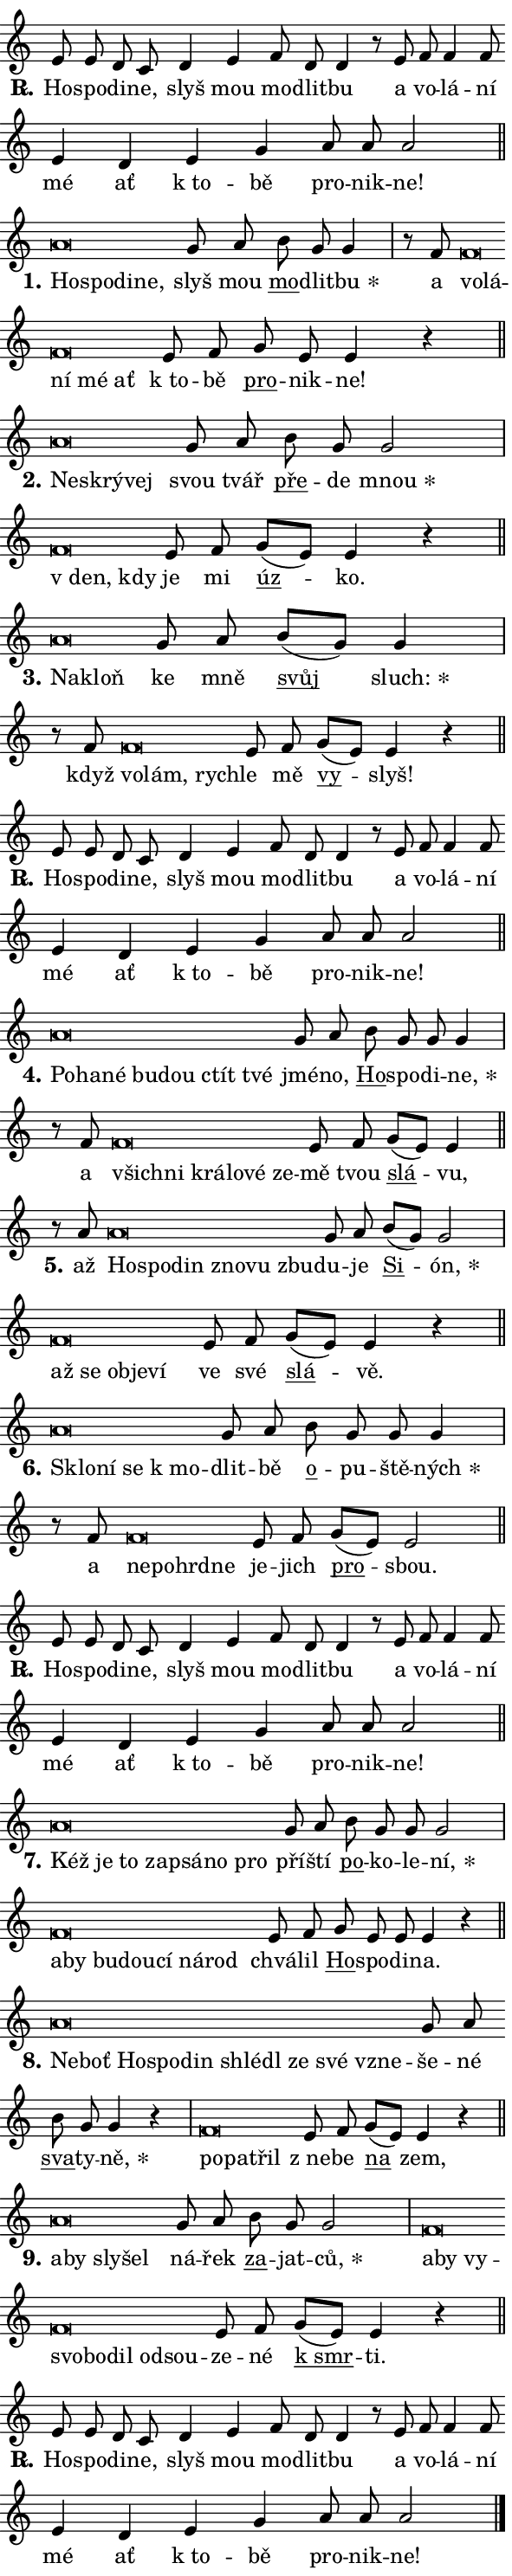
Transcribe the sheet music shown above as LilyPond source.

\version "2.24.0"
\header { tagline = "" }
\paper {
  indent = 0\cm
  top-margin = 0\cm
  right-margin = 0.13\cm % to fit lyric hyphens
  bottom-margin = 0\cm
  left-margin = 0\cm
  paper-width = 10\cm
  page-breaking = #ly:one-page-breaking
  system-system-spacing.basic-distance = #11
  score-system-spacing.basic-distance = #11
  ragged-last = ##f
}


%% Author: Thomas Morley
%% https://lists.gnu.org/archive/html/lilypond-user/2020-05/msg00002.html
#(define (line-position grob)
"Returns position of @var[grob} in current system:
   @code{'start}, if at first time-step
   @code{'end}, if at last time-step
   @code{'middle} otherwise
"
  (let* ((col (ly:item-get-column grob))
         (ln (ly:grob-object col 'left-neighbor))
         (rn (ly:grob-object col 'right-neighbor))
         (col-to-check-left (if (ly:grob? ln) ln col))
         (col-to-check-right (if (ly:grob? rn) rn col))
         (break-dir-left
           (and
             (ly:grob-property col-to-check-left 'non-musical #f)
             (ly:item-break-dir col-to-check-left)))
         (break-dir-right
           (and
             (ly:grob-property col-to-check-right 'non-musical #f)
             (ly:item-break-dir col-to-check-right))))
        (cond ((eqv? 1 break-dir-left) 'start)
              ((eqv? -1 break-dir-right) 'end)
              (else 'middle))))

#(define (tranparent-at-line-position vctor)
  (lambda (grob)
  "Relying on @code{line-position} select the relevant enry from @var{vctor}.
Used to determine transparency,"
    (case (line-position grob)
      ((end) (not (vector-ref vctor 0)))
      ((middle) (not (vector-ref vctor 1)))
      ((start) (not (vector-ref vctor 2))))))

noteHeadBreakVisibility =
#(define-music-function (break-visibility)(vector?)
"Makes @code{NoteHead}s transparent relying on @var{break-visibility}"
#{
  \override NoteHead.transparent =
    #(tranparent-at-line-position break-visibility)
#})

#(define delete-ledgers-for-transparent-note-heads
  (lambda (grob)
    "Reads whether a @code{NoteHead} is transparent.
If so this @code{NoteHead} is removed from @code{'note-heads} from
@var{grob}, which is supposed to be @code{LedgerLineSpanner}.
As a result ledgers are not printed for this @code{NoteHead}"
    (let* ((nhds-array (ly:grob-object grob 'note-heads))
           (nhds-list
             (if (ly:grob-array? nhds-array)
                 (ly:grob-array->list nhds-array)
                 '()))
           ;; Relies on the transparent-property being done before
           ;; Staff.LedgerLineSpanner.after-line-breaking is executed.
           ;; This is fragile ...
           (to-keep
             (remove
               (lambda (nhd)
                 (ly:grob-property nhd 'transparent #f))
               nhds-list)))
      ;; TODO find a better method to iterate over grob-arrays, similiar
      ;; to filter/remove etc for lists
      ;; For now rebuilt from scratch
      (set! (ly:grob-object grob 'note-heads)  '())
      (for-each
        (lambda (nhd)
          (ly:pointer-group-interface::add-grob grob 'note-heads nhd))
        to-keep))))

squashNotes = {
  \override NoteHead.X-extent = #'(-0.2 . 0.2)
  \override NoteHead.Y-extent = #'(-0.75 . 0)
  \override NoteHead.stencil =
    #(lambda (grob)
       (let ((pos (ly:grob-property grob 'staff-position)))
         (begin
           (if (< pos -7) (display "ERROR: Lower brevis then expected\n") (display ""))
           (if (<= pos -6) ly:text-interface::print ly:note-head::print))))
}
unSquashNotes = {
  \revert NoteHead.X-extent
  \revert NoteHead.Y-extent
  \revert NoteHead.stencil
}

hideNotes = \noteHeadBreakVisibility #begin-of-line-visible
unHideNotes = \noteHeadBreakVisibility #all-visible

% work-around for resetting accidentals
% https://lilypond.org/doc/v2.23/Documentation/notation/displaying-rhythms#unmetered-music
cadenzaMeasure = {
  \cadenzaOff
  \partial 1024 s1024
  \cadenzaOn
}

#(define-markup-command (accent layout props text) (markup?)
  "Underline accented syllable"
  (interpret-markup layout props
    #{\markup \override #'(offset . 4.3) \underline { #text }#}))

responsum = \markup \concat {
  "R" \hspace #-1.05 \path #0.1 #'((moveto 0 0.07) (lineto 0.9 0.8)) \hspace #0.05 "."
}

spaceSize = #0.6828661417322834 % exact space size for TeX Gyre Schola

\layout {
  \context {
    \Staff
    \remove "Time_signature_engraver"
    \override LedgerLineSpanner.after-line-breaking = #delete-ledgers-for-transparent-note-heads
  }
  \context {
    \Lyrics {
      \override LyricSpace.minimum-distance = \spaceSize
      \override LyricText.font-name = #"TeX Gyre Schola"
      \override LyricText.font-size = 1
      \override StanzaNumber.font-name = #"TeX Gyre Schola Bold"
      \override StanzaNumber.font-size = 1
    }
  }
  \context {
    \Score 
    \override NoteHead.text =
      #(lambda (grob) 
        (let ((pos (ly:grob-property grob 'staff-position)))
          #{\markup {
            \combine
              \halign #-0.55 \raise #(if (= pos -6) 0 0.5) \override #'(thickness . 2) \draw-line #'(3.2 . 0)
              \musicglyph "noteheads.sM1"
          }#}))
  }
}

% magnetic-lyrics.ily
%
%   written by
%     Jean Abou Samra <jean@abou-samra.fr>
%     Werner Lemberg <wl@gnu.org>
%
%   adapted by
%     Jiri Hon <jiri.hon@gmail.com>
%
% Version 2022-Apr-15

% https://www.mail-archive.com/lilypond-user@gnu.org/msg149350.html

#(define (Left_hyphen_pointer_engraver context)
   "Collect syllable-hyphen-syllable occurrences in lyrics and store
them in properties.  This engraver only looks to the left.  For
example, if the lyrics input is @code{foo -- bar}, it does the
following.

@itemize @bullet
@item
Set the @code{text} property of the @code{LyricHyphen} grob between
@q{foo} and @q{bar} to @code{foo}.

@item
Set the @code{left-hyphen} property of the @code{LyricText} grob with
text @q{foo} to the @code{LyricHyphen} grob between @q{foo} and
@q{bar}.
@end itemize

Use this auxiliary engraver in combination with the
@code{lyric-@/text::@/apply-@/magnetic-@/offset!} hook."
   (let ((hyphen #f)
         (text #f))
     (make-engraver
      (acknowledgers
       ((lyric-syllable-interface engraver grob source-engraver)
        (set! text grob)))
      (end-acknowledgers
       ((lyric-hyphen-interface engraver grob source-engraver)
        ;(when (not (grob::has-interface grob 'lyric-space-interface))
          (set! hyphen grob)));)
      ((stop-translation-timestep engraver)
       (when (and text hyphen)
         (ly:grob-set-object! text 'left-hyphen hyphen))
       (set! text #f)
       (set! hyphen #f)))))

#(define (lyric-text::apply-magnetic-offset! grob)
   "If the space between two syllables is less than the value in
property @code{LyricText@/.details@/.squash-threshold}, move the right
syllable to the left so that it gets concatenated with the left
syllable.

Use this function as a hook for
@code{LyricText@/.after-@/line-@/breaking} if the
@code{Left_@/hyphen_@/pointer_@/engraver} is active."
   (let ((hyphen (ly:grob-object grob 'left-hyphen #f)))
     (when hyphen
       (let ((left-text (ly:spanner-bound hyphen LEFT)))
         (when (grob::has-interface left-text 'lyric-syllable-interface)
           (let* ((common (ly:grob-common-refpoint grob left-text X))
                  (this-x-ext (ly:grob-extent grob common X))
                  (left-x-ext
                   (begin
                     ;; Trigger magnetism for left-text.
                     (ly:grob-property left-text 'after-line-breaking)
                     (ly:grob-extent left-text common X)))
                  ;; `delta` is the gap width between two syllables.
                  (delta (- (interval-start this-x-ext)
                            (interval-end left-x-ext)))
                  (details (ly:grob-property grob 'details))
                  (threshold (assoc-get 'squash-threshold details 0.2)))
             (when (< delta threshold)
               (let* (;; We have to manipulate the input text so that
                      ;; ligatures crossing syllable boundaries are not
                      ;; disabled.  For languages based on the Latin
                      ;; script this is essentially a beautification.
                      ;; However, for non-Western scripts it can be a
                      ;; necessity.
                      (lt (ly:grob-property left-text 'text))
                      (rt (ly:grob-property grob 'text))
                      (is-space (grob::has-interface hyphen 'lyric-space-interface))
                      (space (if is-space " " ""))
                      (extra-delta (if is-space spaceSize 0))
                      ;; Append new syllable.
                      (ltrt-space (if (and (string? lt) (string? rt))
                                (string-append lt space rt)
                                (make-concat-markup (list lt space rt))))
                      ;; Right-align `ltrt` to the right side.
                      (ltrt-space-markup (grob-interpret-markup
                               grob
                               (make-translate-markup
                                (cons (interval-length this-x-ext) 0)
                                (make-right-align-markup ltrt-space)))))
                 (begin
                   ;; Don't print `left-text`.
                   (ly:grob-set-property! left-text 'stencil #f)
                   ;; Set text and stencil (which holds all collected
                   ;; syllables so far) and shift it to the left.
                   (ly:grob-set-property! grob 'text ltrt-space)
                   (ly:grob-set-property! grob 'stencil ltrt-space-markup)
                   (ly:grob-translate-axis! grob (- (- delta extra-delta)) X))))))))))


#(define (lyric-hyphen::displace-bounds-first grob)
   ;; Make very sure this callback isn't triggered too early.
   (let ((left (ly:spanner-bound grob LEFT))
         (right (ly:spanner-bound grob RIGHT)))
     (ly:grob-property left 'after-line-breaking)
     (ly:grob-property right 'after-line-breaking)
     (ly:lyric-hyphen::print grob)))

squashThreshold = #0.4

\layout {
  \context {
    \Lyrics
    \consists #Left_hyphen_pointer_engraver
    \override LyricText.after-line-breaking =
      #lyric-text::apply-magnetic-offset!
    \override LyricHyphen.stencil = #lyric-hyphen::displace-bounds-first
    \override LyricText.details.squash-threshold = \squashThreshold
    \override LyricHyphen.minimum-distance = 0
    \override LyricHyphen.minimum-length = \squashThreshold
  }
}

squashText = \override LyricText.details.squash-threshold = 9999
unSquashText = \override LyricText.details.squash-threshold = \squashThreshold

leftText = \override LyricText.self-alignment-X = #LEFT
unLeftText = \revert LyricText.self-alignment-X

starOffset = #(lambda (grob) 
                (let ((x_offset (ly:self-alignment-interface::aligned-on-x-parent grob)))
                  (if (= x_offset 0) 0 (+ x_offset 1.2))))

star = #(define-music-function (syllable)(string?)
"Append star separator at the end of a syllable"
#{
  \once \override LyricText.X-offset = #starOffset
  \lyricmode { \markup {
    #syllable
    \override #'((font-name . "TeX Gyre Schola Bold")) \hspace #0.2 \lower #0.65 \larger "*"
  } }
#})

starAccent = #(define-music-function (syllable)(string?)
"Append star separator at the end of a syllable and make accent"
#{
  \once \override LyricText.X-offset = #starOffset
  \lyricmode { \markup {
    \accent #syllable
    \override #'((font-name . "TeX Gyre Schola Bold")) \hspace #0.2 \lower #0.65 \larger "*"
  } }
#})

breath = #(define-music-function (syllable)(string?)
"Append breathing indicator at the end of a syllable"
#{
  \lyricmode { \markup { #syllable "+" } }
#})

optionalBreath = #(define-music-function (syllable)(string?)
"Append optional breathing indicator at the end of a syllable"
#{
  \lyricmode { \markup { #syllable "(+)" } }
#})


\score {
    <<
        \new Voice = "melody" { \cadenzaOn \key c \major \relative { e'8 e d c d4 e f8 d d4 \bar "" r8 e f f4 f8 \bar "" e4 d \bar "" e g \bar "" a8 a a2 \cadenzaMeasure \bar "||" \break } }
        \new Lyrics \lyricsto "melody" { \lyricmode { \set stanza = \responsum
Ho -- spo -- di -- ne, slyš mou mo -- dlit -- bu a vo -- lá -- ní mé ať "k to" -- bě pro -- nik -- ne! } }
    >>
    \layout {}
}

\score {
    <<
        \new Voice = "melody" { \cadenzaOn \key c \major \relative { \squashNotes a'\breve*1/16 \hideNotes \breve*1/16 \bar "" \breve*1/16 \breve*1/16 \bar "" \unHideNotes \unSquashNotes g8 a \bar "" b g g4 \cadenzaMeasure \bar "|" r8 f \squashNotes f\breve*1/16 \hideNotes \breve*1/16 \bar "" \breve*1/16 \bar "" \breve*1/16 \breve*1/16 \bar "" \unHideNotes \unSquashNotes e8 f \bar "" g e e4 r \cadenzaMeasure \bar "||" \break } }
        \new Lyrics \lyricsto "melody" { \lyricmode { \set stanza = "1."
\leftText Ho -- \squashText spo -- di -- ne, \unLeftText \unSquashText slyš mou \markup \accent mo -- dlit -- \star bu a \leftText vo -- \squashText lá -- ní mé ať \unLeftText \unSquashText "k to" -- bě \markup \accent pro -- nik -- ne! } }
    >>
    \layout {}
}

\score {
    <<
        \new Voice = "melody" { \cadenzaOn \key c \major \relative { \squashNotes a'\breve*1/16 \hideNotes \breve*1/16 \breve*1/16 \bar "" \unHideNotes \unSquashNotes g8 a \bar "" b g g2 \cadenzaMeasure \bar "|" \squashNotes f\breve*1/16 \hideNotes \breve*1/16 \bar "" \unHideNotes \unSquashNotes e8 f \bar "" g[( e)] e4 r \cadenzaMeasure \bar "||" \break } }
        \new Lyrics \lyricsto "melody" { \lyricmode { \set stanza = "2."
\leftText Ne -- \squashText skrý -- vej \unLeftText \unSquashText svou tvář \markup \accent pře -- de \star mnou \leftText "v den," \squashText kdy \unLeftText \unSquashText je mi \markup \accent úz -- ko. } }
    >>
    \layout {}
}

\score {
    <<
        \new Voice = "melody" { \cadenzaOn \key c \major \relative { \squashNotes a'\breve*1/16 \hideNotes \breve*1/16 \bar "" \unHideNotes \unSquashNotes g8 a \bar "" b[( g)] g4 \cadenzaMeasure \bar "|" r8 f \squashNotes f\breve*1/16 \hideNotes \breve*1/16 \breve*1/16 \bar "" \unHideNotes \unSquashNotes e8 f \bar "" g[( e)] e4 r \cadenzaMeasure \bar "||" \break } }
        \new Lyrics \lyricsto "melody" { \lyricmode { \set stanza = "3."
\leftText Na -- \squashText kloň \unLeftText \unSquashText ke mně \markup \accent svůj \star sluch: když \leftText vo -- \squashText lám, rych -- \unLeftText \unSquashText le mě \markup \accent vy -- slyš! } }
    >>
    \layout {}
}

\score {
    <<
        \new Voice = "melody" { \cadenzaOn \key c \major \relative { e'8 e d c d4 e f8 d d4 \bar "" r8 e f f4 f8 \bar "" e4 d \bar "" e g \bar "" a8 a a2 \cadenzaMeasure \bar "||" \break } }
        \new Lyrics \lyricsto "melody" { \lyricmode { \set stanza = \responsum
Ho -- spo -- di -- ne, slyš mou mo -- dlit -- bu a vo -- lá -- ní mé ať "k to" -- bě pro -- nik -- ne! } }
    >>
    \layout {}
}

\score {
    <<
        \new Voice = "melody" { \cadenzaOn \key c \major \relative { \squashNotes a'\breve*1/16 \hideNotes \breve*1/16 \bar "" \breve*1/16 \bar "" \breve*1/16 \bar "" \breve*1/16 \bar "" \breve*1/16 \breve*1/16 \bar "" \unHideNotes \unSquashNotes g8 a \bar "" b g g g4 \cadenzaMeasure \bar "|" r8 f \squashNotes f\breve*1/16 \hideNotes \breve*1/16 \bar "" \breve*1/16 \bar "" \breve*1/16 \bar "" \breve*1/16 \breve*1/16 \bar "" \unHideNotes \unSquashNotes e8 f \bar "" g[( e)] e4 \cadenzaMeasure \bar "||" \break } }
        \new Lyrics \lyricsto "melody" { \lyricmode { \set stanza = "4."
\leftText Po -- \squashText ha -- né bu -- dou ctít tvé \unLeftText \unSquashText jmé -- no, \markup \accent Ho -- spo -- di -- \star ne, a \leftText všich -- \squashText ni krá -- lo -- vé ze -- \unLeftText \unSquashText mě tvou \markup \accent slá -- vu, } }
    >>
    \layout {}
}

\score {
    <<
        \new Voice = "melody" { \cadenzaOn \key c \major \relative { r8 a' \squashNotes a\breve*1/16 \hideNotes \breve*1/16 \bar "" \breve*1/16 \bar "" \breve*1/16 \bar "" \breve*1/16 \breve*1/16 \bar "" \unHideNotes \unSquashNotes g8 a \bar "" b[( g)] g2 \cadenzaMeasure \bar "|" \squashNotes f\breve*1/16 \hideNotes \breve*1/16 \bar "" \breve*1/16 \bar "" \breve*1/16 \breve*1/16 \bar "" \unHideNotes \unSquashNotes e8 f \bar "" g[( e)] e4 r \cadenzaMeasure \bar "||" \break } }
        \new Lyrics \lyricsto "melody" { \lyricmode { \set stanza = "5."
až \leftText Ho -- \squashText spo -- din zno -- vu zbu -- \unLeftText \unSquashText du -- je \markup \accent Si -- \star ón, \leftText až \squashText se ob -- je -- ví \unLeftText \unSquashText ve své \markup \accent slá -- vě. } }
    >>
    \layout {}
}

\score {
    <<
        \new Voice = "melody" { \cadenzaOn \key c \major \relative { \squashNotes a'\breve*1/16 \hideNotes \breve*1/16 \bar "" \breve*1/16 \breve*1/16 \bar "" \unHideNotes \unSquashNotes g8 a \bar "" b g g g4 \cadenzaMeasure \bar "|" r8 f \squashNotes f\breve*1/16 \hideNotes \breve*1/16 \bar "" \breve*1/16 \breve*1/16 \bar "" \unHideNotes \unSquashNotes e8 f \bar "" g[( e)] e2 \cadenzaMeasure \bar "||" \break } }
        \new Lyrics \lyricsto "melody" { \lyricmode { \set stanza = "6."
\leftText Sklo -- \squashText ní se "k mo" -- \unLeftText \unSquashText dlit -- bě \markup \accent o -- pu -- ště -- \star ných a \leftText ne -- \squashText po -- hrd -- ne \unLeftText \unSquashText je -- jich \markup \accent pro -- sbou. } }
    >>
    \layout {}
}

\score {
    <<
        \new Voice = "melody" { \cadenzaOn \key c \major \relative { e'8 e d c d4 e f8 d d4 \bar "" r8 e f f4 f8 \bar "" e4 d \bar "" e g \bar "" a8 a a2 \cadenzaMeasure \bar "||" \break } }
        \new Lyrics \lyricsto "melody" { \lyricmode { \set stanza = \responsum
Ho -- spo -- di -- ne, slyš mou mo -- dlit -- bu a vo -- lá -- ní mé ať "k to" -- bě pro -- nik -- ne! } }
    >>
    \layout {}
}

\score {
    <<
        \new Voice = "melody" { \cadenzaOn \key c \major \relative { \squashNotes a'\breve*1/16 \hideNotes \breve*1/16 \bar "" \breve*1/16 \bar "" \breve*1/16 \bar "" \breve*1/16 \bar "" \breve*1/16 \breve*1/16 \bar "" \unHideNotes \unSquashNotes g8 a \bar "" b g g g2 \cadenzaMeasure \bar "|" \squashNotes f\breve*1/16 \hideNotes \breve*1/16 \bar "" \breve*1/16 \bar "" \breve*1/16 \bar "" \breve*1/16 \bar "" \breve*1/16 \breve*1/16 \bar "" \unHideNotes \unSquashNotes e8 f \bar "" g e e e4 r \cadenzaMeasure \bar "||" \break } }
        \new Lyrics \lyricsto "melody" { \lyricmode { \set stanza = "7."
\leftText Kéž \squashText je to za -- psá -- no pro \unLeftText \unSquashText pří -- ští \markup \accent po -- ko -- le -- \star ní, \leftText a -- \squashText by bu -- dou -- cí ná -- rod \unLeftText \unSquashText chvá -- lil \markup \accent Ho -- spo -- di -- na. } }
    >>
    \layout {}
}

\score {
    <<
        \new Voice = "melody" { \cadenzaOn \key c \major \relative { \squashNotes a'\breve*1/16 \hideNotes \breve*1/16 \bar "" \breve*1/16 \bar "" \breve*1/16 \bar "" \breve*1/16 \bar "" \breve*1/16 \bar "" \breve*1/16 \bar "" \breve*1/16 \bar "" \breve*1/16 \breve*1/16 \bar "" \unHideNotes \unSquashNotes g8 a \bar "" b g g4 r \cadenzaMeasure \bar "|" \squashNotes f\breve*1/16 \hideNotes \breve*1/16 \breve*1/16 \bar "" \unHideNotes \unSquashNotes e8 f \bar "" g[( e)] e4 r \cadenzaMeasure \bar "||" \break } }
        \new Lyrics \lyricsto "melody" { \lyricmode { \set stanza = "8."
\leftText Ne -- \squashText boť Ho -- spo -- din shlé -- dl ze své vzne -- \unLeftText \unSquashText še -- né \markup \accent sva -- ty -- \star ně, \leftText po -- \squashText pa -- třil \unLeftText \unSquashText "z ne" -- be \markup \accent na zem, } }
    >>
    \layout {}
}

\score {
    <<
        \new Voice = "melody" { \cadenzaOn \key c \major \relative { \squashNotes a'\breve*1/16 \hideNotes \breve*1/16 \bar "" \breve*1/16 \breve*1/16 \bar "" \unHideNotes \unSquashNotes g8 a \bar "" b g g2 \cadenzaMeasure \bar "|" \squashNotes f\breve*1/16 \hideNotes \breve*1/16 \bar "" \breve*1/16 \bar "" \breve*1/16 \bar "" \breve*1/16 \bar "" \breve*1/16 \bar "" \breve*1/16 \breve*1/16 \bar "" \unHideNotes \unSquashNotes e8 f \bar "" g[( e)] e4 r \cadenzaMeasure \bar "||" \break } }
        \new Lyrics \lyricsto "melody" { \lyricmode { \set stanza = "9."
\leftText a -- \squashText by sly -- šel \unLeftText \unSquashText ná -- řek \markup \accent za -- jat -- \star ců, \leftText a -- \squashText by vy -- svo -- bo -- dil od -- sou -- \unLeftText \unSquashText ze -- né \markup \accent "k smr" -- ti. } }
    >>
    \layout {}
}

\score {
    <<
        \new Voice = "melody" { \cadenzaOn \key c \major \relative { e'8 e d c d4 e f8 d d4 \bar "" r8 e f f4 f8 \bar "" e4 d \bar "" e g \bar "" a8 a a2 \cadenzaMeasure \bar "||" \break } \bar "|." }
        \new Lyrics \lyricsto "melody" { \lyricmode { \set stanza = \responsum
Ho -- spo -- di -- ne, slyš mou mo -- dlit -- bu a vo -- lá -- ní mé ať "k to" -- bě pro -- nik -- ne! } }
    >>
    \layout {}
}
